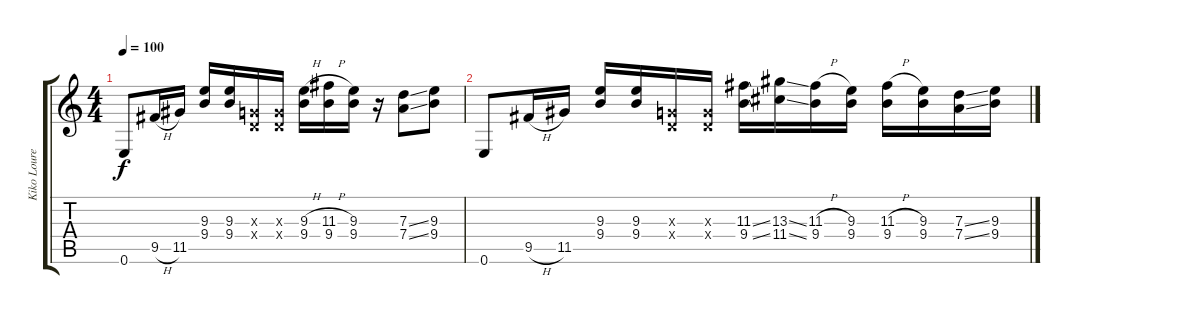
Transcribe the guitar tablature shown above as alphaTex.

\track ("Kiko Loureiro" "Kiko Loure") {instrument distortionguitar}
\staff {score tabs}
\tuning (E4 B3 G3 D3 A2 E2) {hide}
\ts (4 4)
\tempo 100
\clef g2
\ks c
0.6.8{dy f volume 0} 9.5{h}.16 11.5.16 (9.3 9.4).16 (9.3 9.4).16 (0.3{x} 0.4{x}).16 (0.3{x} 0.4{x}).16 (9.3{h} 9.4).16 (11.3{h} 9.4).16 (9.3 9.4).16 r.16 (7.3{ss} 7.4{ss}).8 (9.3 9.4).8 |
0.6.8 9.5{h}.16 11.5.16 (9.3 9.4).16 (9.3 9.4).16 (0.3{x} 0.4{x}).16 (0.3{x} 0.4{x}).16 (11.3{ss} 9.4{ss}).16 (13.3{ss} 11.4{ss}).16 (11.3{h} 9.4).16 (9.3 9.4).16 (11.3{h} 9.4).16 (9.3 9.4).16 (7.3{ss} 7.4{ss}).16 (9.3 9.4).16
